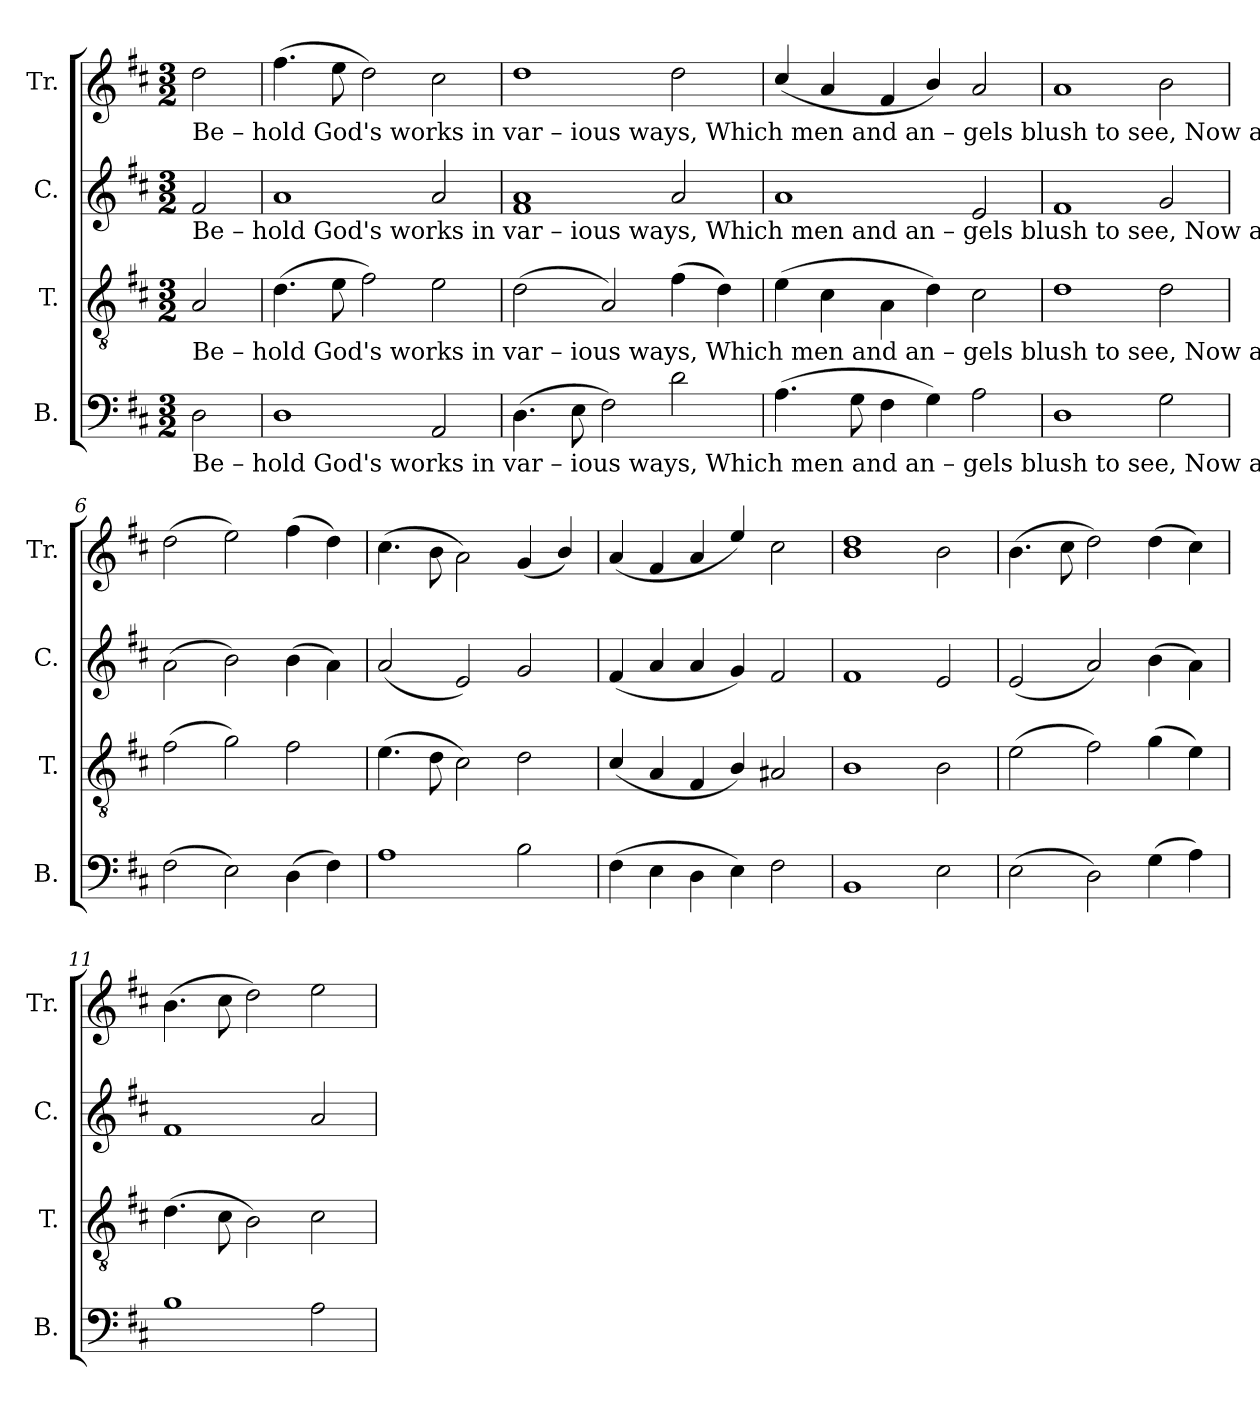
**kern	**kern	**kern	**kern
*part4	*part3	*part2	*part1
*staff4	*staff3	*staff2	*staff1
*I"B.	*I"T.	*I"C.	*I"Tr.
*I'B.	*I'T.	*I'C.	*I'Tr.
*clefF4	*clefGv2	*clefG2	*clefG2
*k[f#c#]	*k[f#c#]	*k[f#c#]	*k[f#c#]
*M3/2	*M3/2	*M3/2	*M3/2
*MM150	*MM150	*MM150	*MM150
=1	=1	=1	=1
!	!	!	!LO:TX:b:t=Be – hold    God's  works    in       var     –   ious ways, Which men and an   –   gels      blush           to  see, Now ad   –    o    –   ra     –    tion  moves    my  tongue,  May
!	!	!LO:TX:b:t=Be – hold    God's  works    in       var     –   ious ways, Which men and an   –   gels      blush           to  see, Now ad   –    o    –   ra     –    tion  moves    my  tongue,  May	!
!	!LO:TX:b:t=Be – hold    God's  works    in       var     –   ious ways, Which men and an   –   gels      blush           to  see, Now ad   –    o    –   ra     –    tion  moves    my  tongue,  May	!	!
!LO:TX:b:t=Be – hold    God's  works    in       var     –   ious ways, Which men and an   –   gels      blush           to  see, Now ad   –    o    –   ra     –    tion  moves    my  tongue,  May	!	!	!
2D!\	2A!/	2f#!/	2dd!\
=2	=2	=2	=2
1D!	(>4.d!\	1a!	(>4.ff#!\
.	8e!\	.	8ee!\
.	2f#!\)	.	2dd!\)
2AA!/	2e!\	2a!/	2cc#!\
=3	=3	=3	=3
(>4.D!\	(>2d!\	1f#! 1a!	1dd!
8E!\	.	.	.
2F#!\)	2A!/)	.	.
2d!\	(>4f#!\	2a!/	2dd!\
.	4d!\)	.	.
=4	=4	=4	=4
(>4.A!\	(>4e!\	1a!	(<4cc#!/
.	4c#!\	.	4a!/
8G!\	.	.	.
4F#!\	4A!\	.	4f#!/
4G!\)	4d!\)	.	4b!/)
2A!\	2c#!\	2e!/	2a!/
=5	=5	=5	=5
1D!	1d!	1f#!	1a!
2G!\	2d!\	2g!/	2b!\
=6	=6	=6	=6
(>2F#!\	(>2f#!\	(>2a!\	(>2dd!\
2E!\)	2g!\)	2b!\)	2ee!\)
(>4D!\	2f#!\	(>4b!\	(>4ff#!\
4F#!\)	.	4a!\)	4dd!\)
=7	=7	=7	=7
1A!	(>4.e!\	(<2a!/	(>4.cc#!\
.	8d!\	.	8b!\
.	2c#!\)	2e!/)	2a!\)
2B!\	2d!\	2g!/	(<4g!/
.	.	.	4b!/)
=8	=8	=8	=8
(>4F#!\	(<4c#!/	(<4f#!/	(<4a!/
4E!\	4A!/	4a!/	4f#!/
4D!\	4F#!/	4a!/	4a!/
4E!\)	4B!/)	4g!/)	4ee!/)
2F#!\	2A#X!/	2f#!/	2cc#!\
=9	=9	=9	=9
1BB!	1B!	1f#!	1b! 1dd!
2E!\	2B!\	2e!/	2b!\
=10	=10	=10	=10
(>2E!\	(>2e!\	(<2e!/	(>4.b!\
.	.	.	8cc#!\
2D!\)	2f#!\)	2a!/)	2dd!\)
(>4G!\	(>4g!\	(>4b!\	(>4dd!\
4A!\)	4e!\)	4a!\)	4cc#!\)
=11	=11	=11	=11
1B!	(>4.d!\	1f#!	(>4.b!\
.	8c#!\	.	8cc#!\
.	2B!\)	.	2dd!\)
2A!\	2c#!\	2a!/	2ee!\
=	=	=	=
*-	*-	*-	*-
